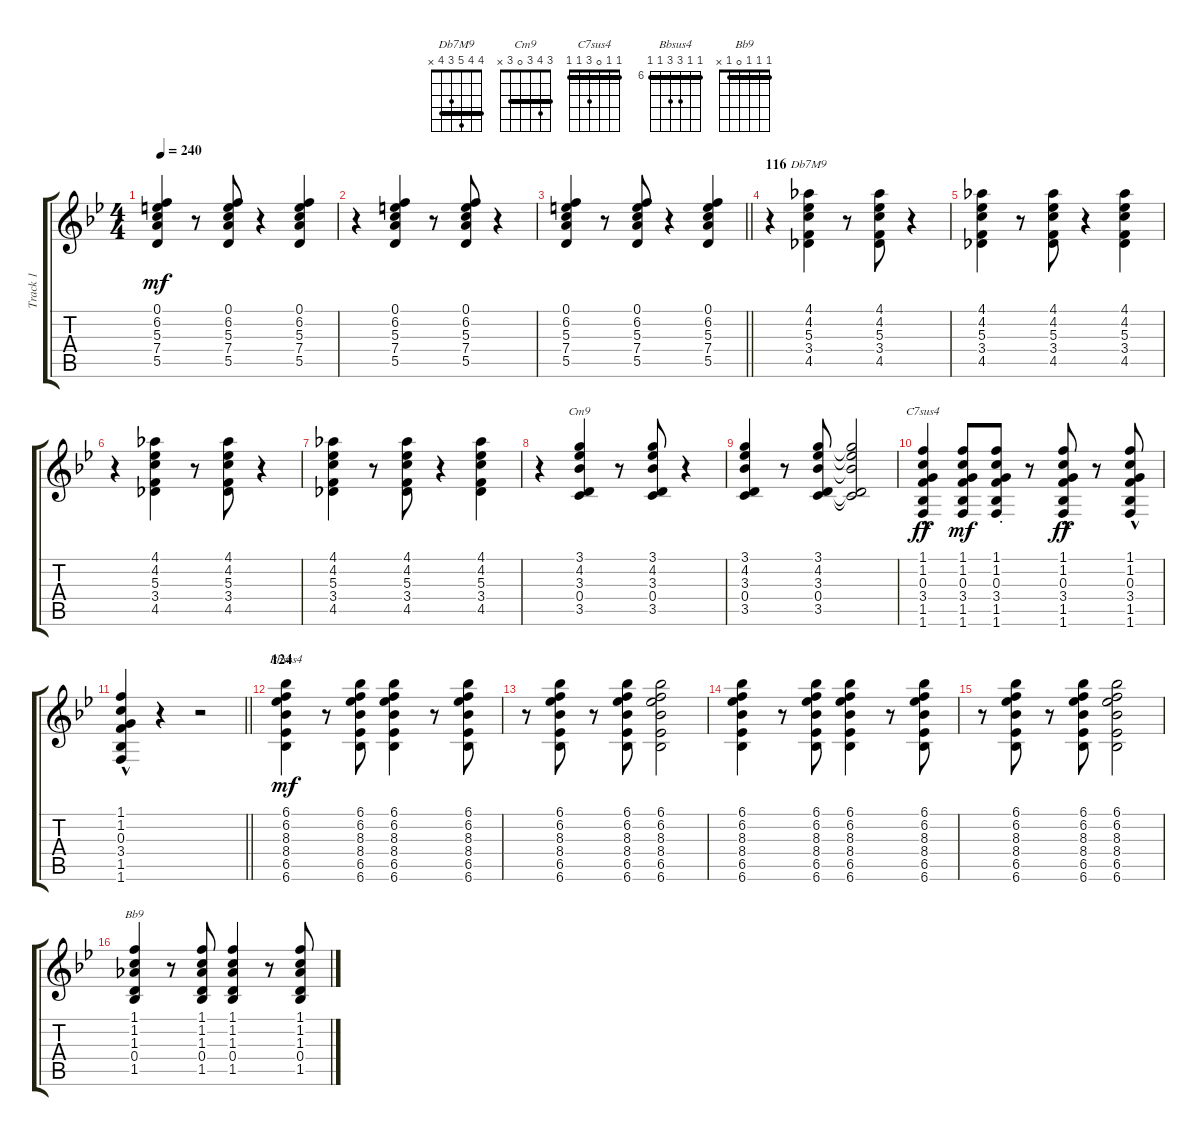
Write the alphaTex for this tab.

\track ("Track 1" "Track 1") {instrument electricguitarjazz}
\staff {score tabs}
\tuning (E4 B3 G3 D3 A2 E2) {hide}
\chord ("Db7M9" 4 4 5 3 4 x) {barre 4}
\chord ("Cm9" 3 4 3 0 3 x) {barre 3}
\chord ("C7sus4" 1 1 0 3 1 1) {barre 1}
\chord ("Bbsus4" 6 6 8 8 6 6) {firstfret 6 barre 6}
\chord ("Bb9" 1 1 1 0 1 x) {barre 1}
\ts (4 4)
\tempo 240
\clef g2
\ks bb
(0.1 6.2 5.3 7.4 5.5).4{dy mf} r.8 (0.1 6.2 5.3 7.4 5.5).8 r.4 (0.1 6.2 5.3 7.4 5.5).4 |
r.4 (0.1 6.2 5.3 7.4 5.5).4 r.8 (0.1 6.2 5.3 7.4 5.5).8 r.4 |
\barLineRight lightlight
(0.1 6.2 5.3 7.4 5.5).4 r.8 (0.1 6.2 5.3 7.4 5.5).8 r.4 (0.1 6.2 5.3 7.4 5.5).4 |
\section ("" "116")
r.4 (4.1 4.2 5.3 3.4 4.5).4{ch "Db7M9"} r.8 (4.1 4.2 5.3 3.4 4.5).8 r.4 |
(4.1 4.2 5.3 3.4 4.5).4 r.8 (4.1 4.2 5.3 3.4 4.5).8 r.4 (4.1 4.2 5.3 3.4 4.5).4 |
r.4 (4.1 4.2 5.3 3.4 4.5).4 r.8 (4.1 4.2 5.3 3.4 4.5).8 r.4 |
(4.1 4.2 5.3 3.4 4.5).4 r.8 (4.1 4.2 5.3 3.4 4.5).8 r.4 (4.1 4.2 5.3 3.4 4.5).4 |
r.4 (3.1 4.2 3.3 0.4 3.5).4{ch "Cm9"} r.8 (3.1 4.2 3.3 0.4 3.5).8 r.4 |
(3.1 4.2 3.3 0.4 3.5).4 r.8 (3.1 4.2 3.3 0.4 3.5).8 (3.1{t} 4.2{t} 3.3{t} 0.4{t} 3.5{t}).2 |
(1.1{hac} 1.2{hac} 0.3{hac} 3.4{hac} 1.5{hac} 1.6{hac}).4{ch "C7sus4" dy ff} (1.1 1.2 0.3 3.4 1.5 1.6).8{dy mf} (1.1{st} 1.2{st} 0.3{st} 3.4{st} 1.5{st} 1.6{st}).8 r.8 (1.1{hac} 1.2{hac} 0.3{hac} 3.4{hac} 1.5{hac} 1.6{hac}).8{dy ff} r.8 (1.1{hac} 1.2{hac} 0.3{hac} 3.4{hac} 1.5{hac} 1.6{hac}).8 |
\barLineRight lightlight
(1.1{hac} 1.2{hac} 0.3{hac} 3.4{hac} 1.5{hac} 1.6{hac}).4 r.4 r.2 |
\section ("" "124")
(6.1 6.2 8.3 8.4 6.5 6.6).4{ch "Bbsus4" dy mf} r.8 (6.1 6.2 8.3 8.4 6.5 6.6).8 (6.1 6.2 8.3 8.4 6.5 6.6).4 r.8 (6.1 6.2 8.3 8.4 6.5 6.6).8 |
r.8 (6.1 6.2 8.3 8.4 6.5 6.6).8 r.8 (6.1 6.2 8.3 8.4 6.5 6.6).8 (6.1 6.2 8.3 8.4 6.5 6.6).2 |
(6.1 6.2 8.3 8.4 6.5 6.6).4 r.8 (6.1 6.2 8.3 8.4 6.5 6.6).8 (6.1 6.2 8.3 8.4 6.5 6.6).4 r.8 (6.1 6.2 8.3 8.4 6.5 6.6).8 |
r.8 (6.1 6.2 8.3 8.4 6.5 6.6).8 r.8 (6.1 6.2 8.3 8.4 6.5 6.6).8 (6.1 6.2 8.3 8.4 6.5 6.6).2 |
(1.1 1.2 1.3 0.4 1.5).4{ch "Bb9"} r.8 (1.1 1.2 1.3 0.4 1.5).8 (1.1 1.2 1.3 0.4 1.5).4 r.8 (1.1 1.2 1.3 0.4 1.5).8
